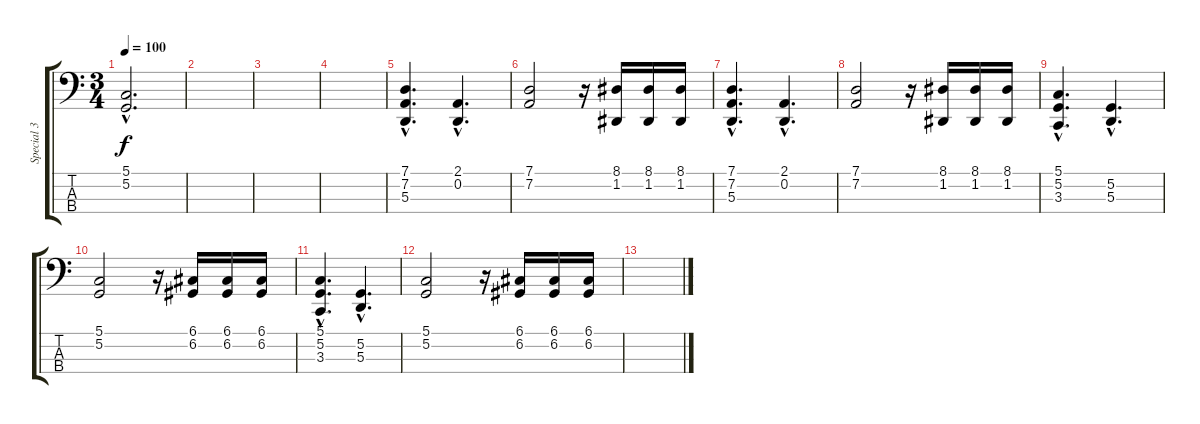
\track ("Special 3" "Special 3") {instrument timpani}
\staff {score tabs}
\tuning (G2 D2 A1 E1) {hide}
\ts (3 4)
\section ("" "")
\tempo 100
\clef f4
\ks c
(5.1{hac} 5.2{hac}).2{d dy f} |
|
|
|
(7.1{hac} 7.2{hac} 5.3{hac}).4{d} (2.1{hac} 0.2{hac}).4{d} |
(7.1 7.2).2 r.16 (8.1 1.2).16 (8.1 1.2).16 (8.1 1.2).16 |
(7.1{hac} 7.2{hac} 5.3{hac}).4{d} (2.1{hac} 0.2{hac}).4{d} |
(7.1 7.2).2 r.16 (8.1 1.2).16 (8.1 1.2).16 (8.1 1.2).16 |
(5.1{hac} 5.2{hac} 3.3{hac}).4{d} (5.2{hac} 5.3{hac}).4{d} |
(5.1 5.2).2 r.16 (6.1 6.2).16 (6.1 6.2).16 (6.1 6.2).16 |
(5.1{hac} 5.2{hac} 3.3{hac}).4{d} (5.2{hac} 5.3{hac}).4{d} |
(5.1 5.2).2 r.16 (6.1 6.2).16 (6.1 6.2).16 (6.1 6.2).16 |
\section ("" "")
